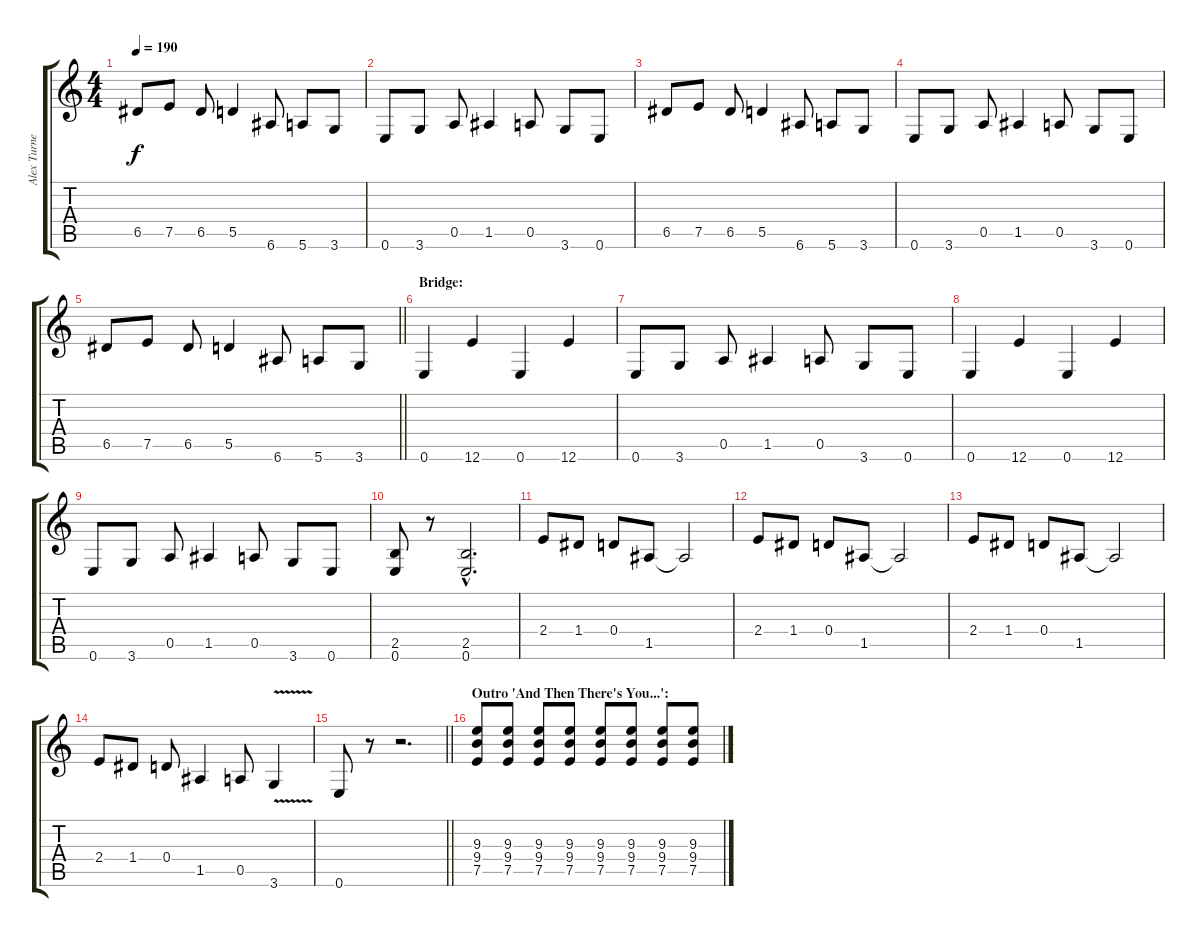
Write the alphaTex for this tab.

\track ("Alex Turner (Rhythm Guitar)" "Alex Turne") {instrument overdrivenguitar}
\staff {score tabs}
\tuning (E4 B3 G3 D3 A2 E2) {hide}
\ts (4 4)
\tempo 190
\clef g2
\ks c
6.5.8{dy f} 7.5.8 6.5.8 5.5.4 6.6.8 5.6.8 3.6.8 |
0.6.8 3.6.8 0.5.8 1.5.4 0.5.8 3.6.8 0.6.8 |
6.5.8 7.5.8 6.5.8 5.5.4 6.6.8 5.6.8 3.6.8 |
0.6.8 3.6.8 0.5.8 1.5.4 0.5.8 3.6.8 0.6.8 |
\barLineRight lightlight
6.5.8 7.5.8 6.5.8 5.5.4 6.6.8 5.6.8 3.6.8 |
\section ("" "Bridge:")
0.6.4 12.6.4 0.6.4 12.6.4 |
0.6.8 3.6.8 0.5.8 1.5.4 0.5.8 3.6.8 0.6.8 |
0.6.4 12.6.4 0.6.4 12.6.4 |
0.6.8 3.6.8 0.5.8 1.5.4 0.5.8 3.6.8 0.6.8 |
(2.5 0.6).8 r.8 (2.5{hac} 0.6{hac}).2{d} |
2.4.8 1.4.8 0.4.8 1.5.8 1.5{t}.2 |
2.4.8 1.4.8 0.4.8 1.5.8 1.5{t}.2 |
2.4.8 1.4.8 0.4.8 1.5.8 1.5{t}.2 |
2.4.8 1.4.8 0.4.8 1.5.4 0.5.8 3.6{v}.4 |
\barLineRight lightlight
0.6.8 r.8 r.2{d} |
\section ("" "Outro 'And Then There's You...':")
(9.3 9.4 7.5).8{volume 16} (9.3 9.4 7.5).8 (9.3 9.4 7.5).8 (9.3 9.4 7.5).8 (9.3 9.4 7.5).8 (9.3 9.4 7.5).8 (9.3 9.4 7.5).8 (9.3 9.4 7.5).8
